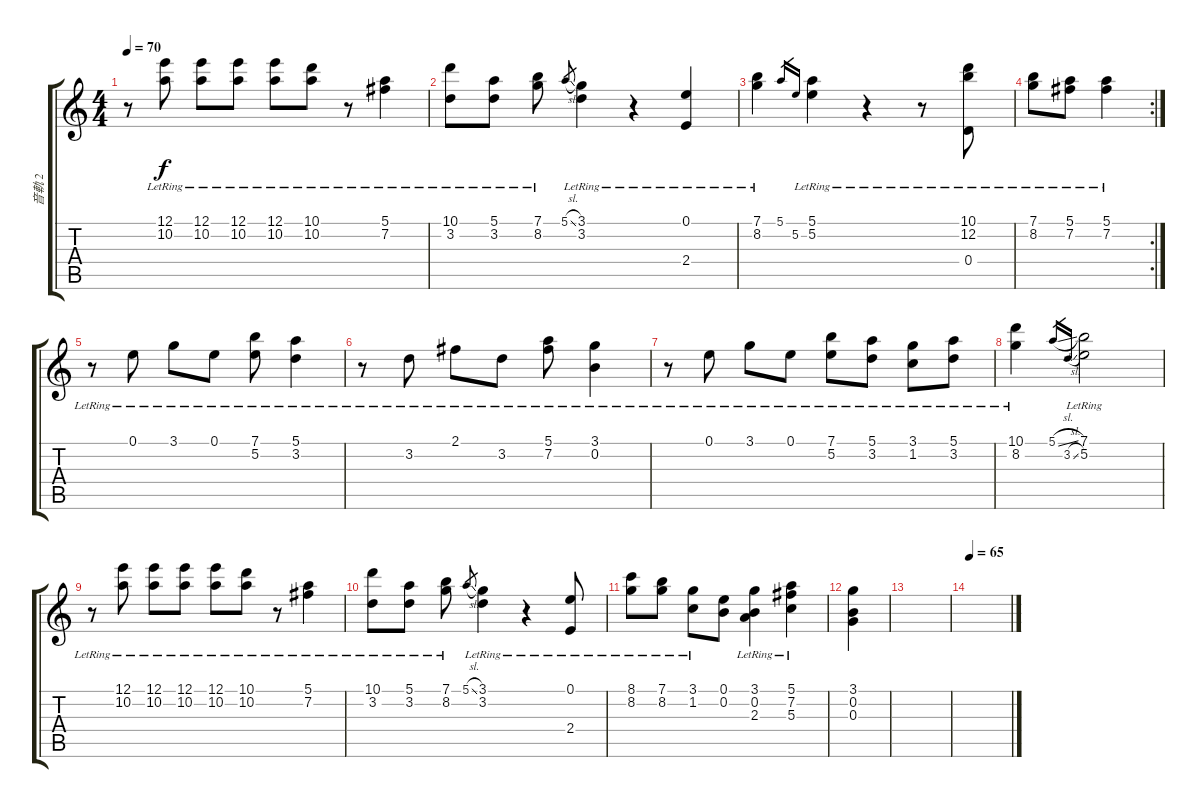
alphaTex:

\track ("音軌 2" "音軌 2") {instrument acousticguitarnylon}
\staff {score tabs}
\tuning (E4 B3 G3 D3 A2 E2) {hide}
\ts (4 4)
\tempo 70
\clef g2
\ks c
r.8{dy f} (12.1{lr} 10.2{lr}).8 (12.1{lr} 10.2{lr}).8 (12.1{lr} 10.2{lr}).8 (12.1{lr} 10.2{lr}).8 (10.1{lr} 10.2{lr}).8 r.8 (5.1{lr} 7.2{lr}).4 |
(10.1{lr} 3.2{lr}).8 (5.1{lr} 3.2{lr}).8 (7.1{lr} 8.2{lr}).8 5.1{sl}.8{gr} (3.1{lr} 3.2{lr}).4 r.4 (0.1{lr} 2.4{lr}).4 |
(7.1{lr} 8.2{lr}).4 5.1.16{gr} 5.2.16{gr} (5.1{lr} 5.2{lr}).4 r.4 r.8 (10.1{lr} 12.2{lr} 0.4{lr}).8 |
\rc 2
(7.1{lr} 8.2{lr}).8 (5.1{lr} 7.2{lr}).8 (5.1{lr} 7.2{lr}).4 |
r.8 0.1{lr}.8 3.1{lr}.8 0.1{lr}.8 (7.1 5.2{lr}).8 (5.1 3.2{lr}).4 |
r.8 3.2{lr}.8 2.1{lr}.8 3.2{lr}.8 (5.1 7.2{lr}).8 (3.1 0.2{lr}).4 |
r.8 0.1{lr}.8 3.1{lr}.8 0.1{lr}.8 (7.1{lr} 5.2{lr}).8 (5.1{lr} 3.2{lr}).8 (3.1{lr} 1.2{lr}).8 (5.1{lr} 3.2{lr}).8 |
(10.1{lr} 8.2{lr}).4 5.1{sl}.16{gr} 3.2{sl}.16{gr} (7.1 5.2{lr}).2 |
r.8 (12.1{lr} 10.2{lr}).8 (12.1{lr} 10.2{lr}).8 (12.1{lr} 10.2{lr}).8 (12.1{lr} 10.2{lr}).8 (10.1{lr} 10.2{lr}).8 r.8 (5.1{lr} 7.2{lr}).4 |
(10.1{lr} 3.2{lr}).8 (5.1{lr} 3.2{lr}).8 (7.1{lr} 8.2{lr}).8 5.1{sl}.8{gr} (3.1{lr} 3.2{lr}).4 r.4 (0.1{lr} 2.4{lr}).8 |
(8.1{lr} 8.2{lr}).8 (7.1{lr} 8.2{lr}).8 (3.1{lr} 1.2{lr}).8 (0.1 0.2).8 (3.1{lr} 0.2{lr} 2.3{lr}).4 (5.1{lr} 7.2{lr} 5.3{lr}).4 |
(3.1 0.2 0.3).4 |
|
\tempo 65
